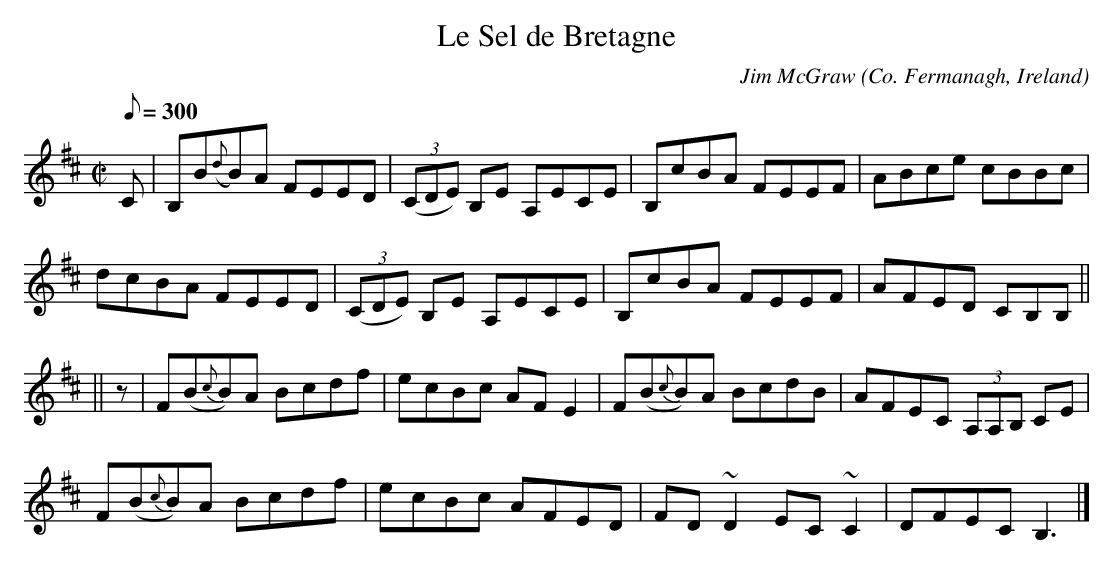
X:1
T:Le Sel de Bretagne
C:Jim McGraw
O:Co. Fermanagh, Ireland
L:1/8
Q:300
M:C|
K:Bmin
C|B,B({d}B)A FEED|(3(CDE) B,E A,ECE|B,cBA FEEF|ABce cBBc|
dcBA FEED|(3(CDE) B,E A,ECE|B,cBA FEEF|AFED CB,B,||
||z|F(B{c}B)A Bcdf|ecBc AFE2|F(B{c}B)A BcdB|AFEC (3A,A,B, CE|
F(B{c}B)A Bcdf|ecBc AFED|FD ~D2 EC ~C2|DFEC B,3|]
